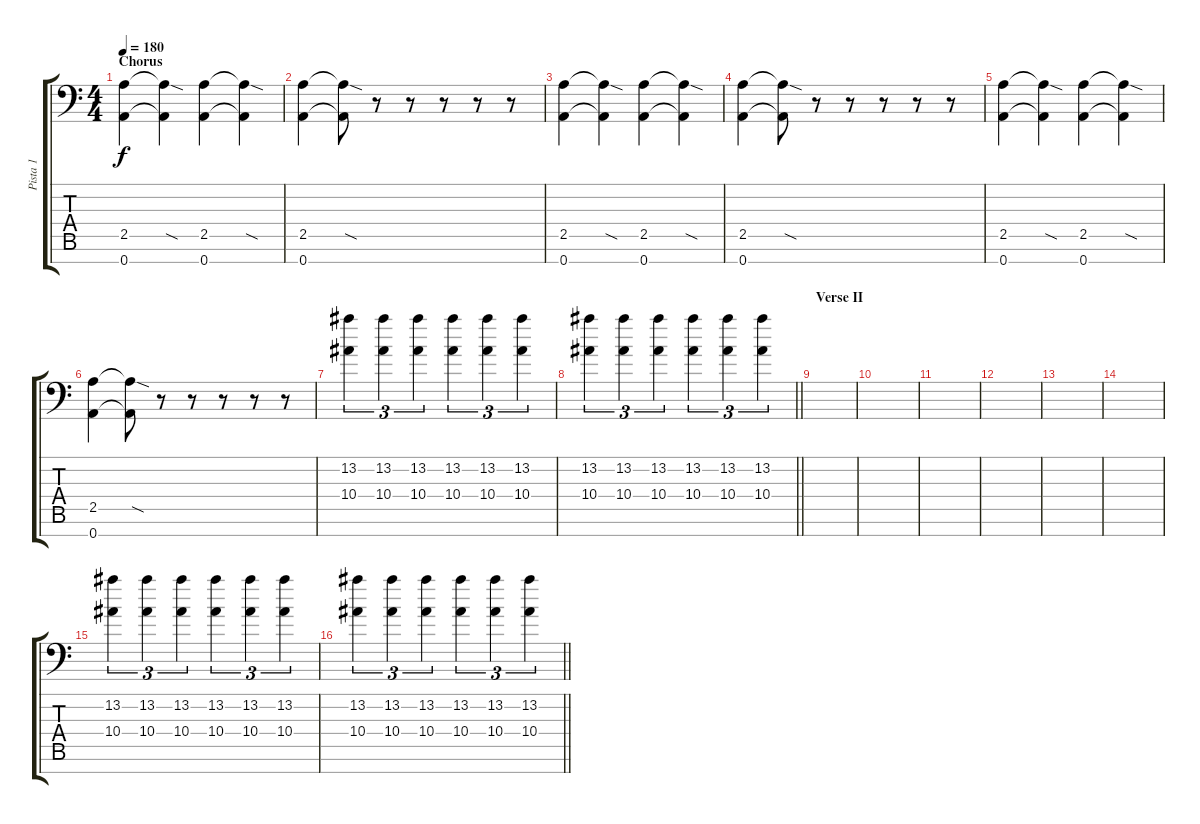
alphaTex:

\track ("Pista 1" "Pista 1") {instrument overdrivenguitar}
\staff {score tabs}
\tuning (D4 A3 F3 C3 G2 D2 A1) {hide}
\ts (4 4)
\section ("" "Chorus")
\tempo 180
\clef f4
\ks c
(2.5 0.7).4{dy f} (2.5{sod t} 0.7{t}).4 (2.5 0.7).4 (2.5{sod t} 0.7{t}).4 |
(2.5 0.7).4 (2.5{sod t} 0.7{t}).8 r.8 r.8 r.8 r.8 r.8 |
(2.5 0.7).4 (2.5{sod t} 0.7{t}).4 (2.5 0.7).4 (2.5{sod t} 0.7{t}).4 |
(2.5 0.7).4 (2.5{sod t} 0.7{t}).8 r.8 r.8 r.8 r.8 r.8 |
(2.5 0.7).4 (2.5{sod t} 0.7{t}).4 (2.5 0.7).4 (2.5{sod t} 0.7{t}).4 |
(2.5 0.7).4 (2.5{sod t} 0.7{t}).8 r.8 r.8 r.8 r.8 r.8 |
(13.2 10.4).4{tu (3 2)} (13.2 10.4).4{tu (3 2)} (13.2 10.4).4{tu (3 2)} (13.2 10.4).4{tu (3 2)} (13.2 10.4).4{tu (3 2)} (13.2 10.4).4{tu (3 2)} |
\barLineRight lightlight
(13.2 10.4).4{tu (3 2)} (13.2 10.4).4{tu (3 2)} (13.2 10.4).4{tu (3 2)} (13.2 10.4).4{tu (3 2)} (13.2 10.4).4{tu (3 2)} (13.2 10.4).4{tu (3 2)} |
\section ("" "Verse II")
|
|
|
|
|
|
(13.2 10.4).4{tu (3 2)} (13.2 10.4).4{tu (3 2)} (13.2 10.4).4{tu (3 2)} (13.2 10.4).4{tu (3 2)} (13.2 10.4).4{tu (3 2)} (13.2 10.4).4{tu (3 2)} |
\barLineRight lightlight
(13.2 10.4).4{tu (3 2)} (13.2 10.4).4{tu (3 2)} (13.2 10.4).4{tu (3 2)} (13.2 10.4).4{tu (3 2)} (13.2 10.4).4{tu (3 2)} (13.2 10.4).4{tu (3 2)}
